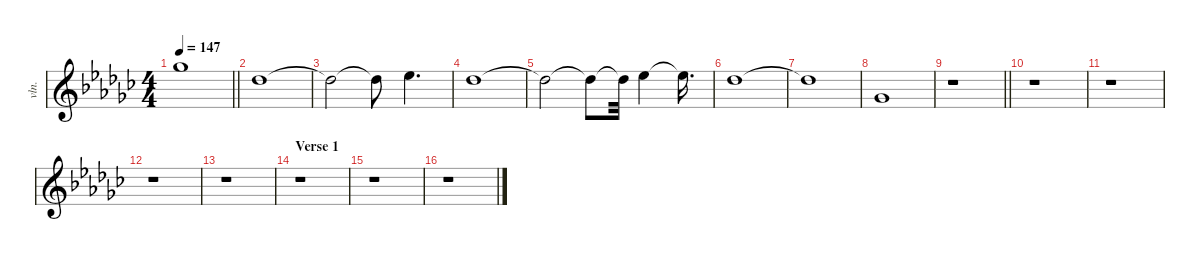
\defaultSystemsLayout 8
\hideDynamics
\bracketExtendMode nobrackets
\otherSystemsTrackNameOrientation horizontal
\track ("Keyboards 1-hid" "vln.") {defaultSystemsLayout 4 instrument stringensemble1}
\staff {score}
\tuning (Eb4 Bb3 Gb3 Db3 Ab2 Eb2)
\ts (4 4)
\tempo 147
\clef g2
\barLineRight lightlight
\ks ebminor
15.1{t acc b}.1{dy fff beam Down} |
10.1{acc b}.1{beam Down} |
10.1{t acc b}.2{beam Down} 10.1{t acc b}.8{beam Down} 12.1{acc b}.4{d beam Down} |
10.1{acc b}.1{beam Down} |
10.1{t acc b}.2{beam Down} 10.1{t acc b}.8{beam Down} 10.1{t acc b}.32{beam Down} 12.1{acc b}.4{beam Down} 12.1{t acc b}.16{d beam Down} |
10.1{acc b}.1{beam Down} |
10.1{t acc b}.1{beam Down} |
3.1{acc b}.1{beam Up} |
\barLineRight lightlight
r.1{beam Down} |
r.1{beam Down} |
r.1{beam Down} |
r.1{beam Down} |
r.1{beam Down} |
\section ("" "Verse 1")
r.1{beam Down} |
r.1{beam Down} |
r.1{beam Down}
